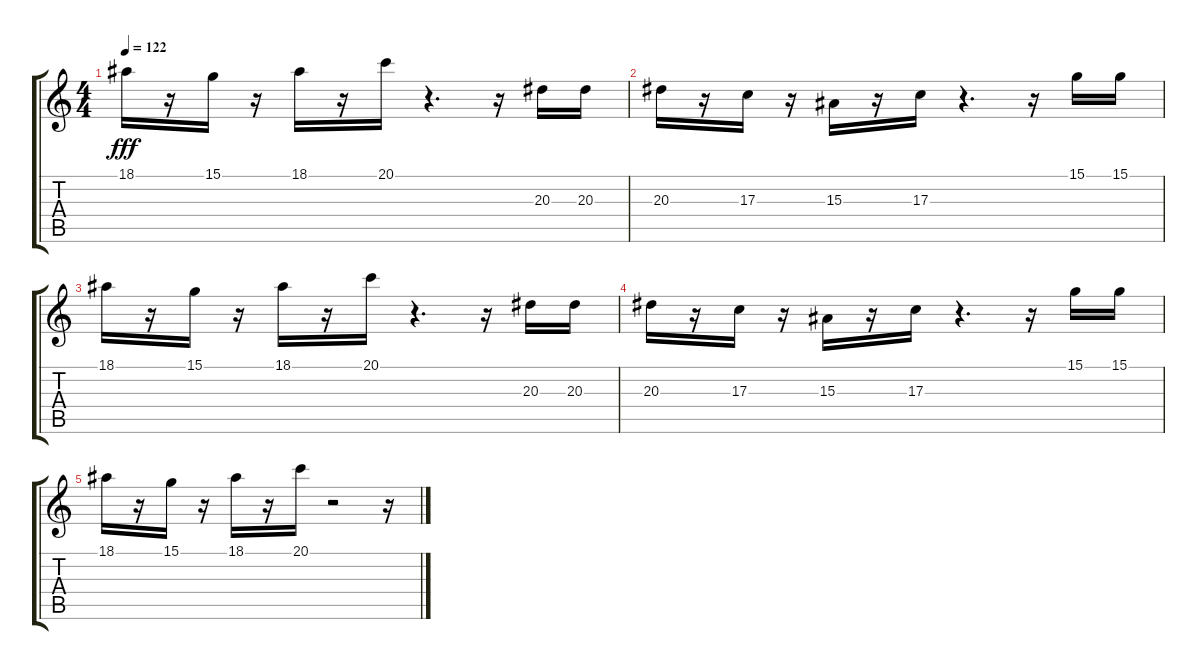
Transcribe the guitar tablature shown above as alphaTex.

\track "" {instrument synthbrass2}
\staff {score tabs}
\tuning (E4 B3 G3 D3 A2 E2) {hide}
\ts (4 4)
\tempo 122
\clef g2
\ks c
18.1.16{dy fff} r.16 15.1.16 r.16 18.1.16 r.16 20.1.16 r.4{d} r.16 20.3.16 20.3.16 |
20.3.16 r.16 17.3.16 r.16 15.3.16 r.16 17.3.16 r.4{d} r.16 15.1.16 15.1.16 |
18.1.16 r.16 15.1.16 r.16 18.1.16 r.16 20.1.16 r.4{d} r.16 20.3.16 20.3.16 |
20.3.16 r.16 17.3.16 r.16 15.3.16 r.16 17.3.16 r.4{d} r.16 15.1.16 15.1.16 |
18.1.16 r.16 15.1.16 r.16 18.1.16 r.16 20.1.16 r.2 r.16
